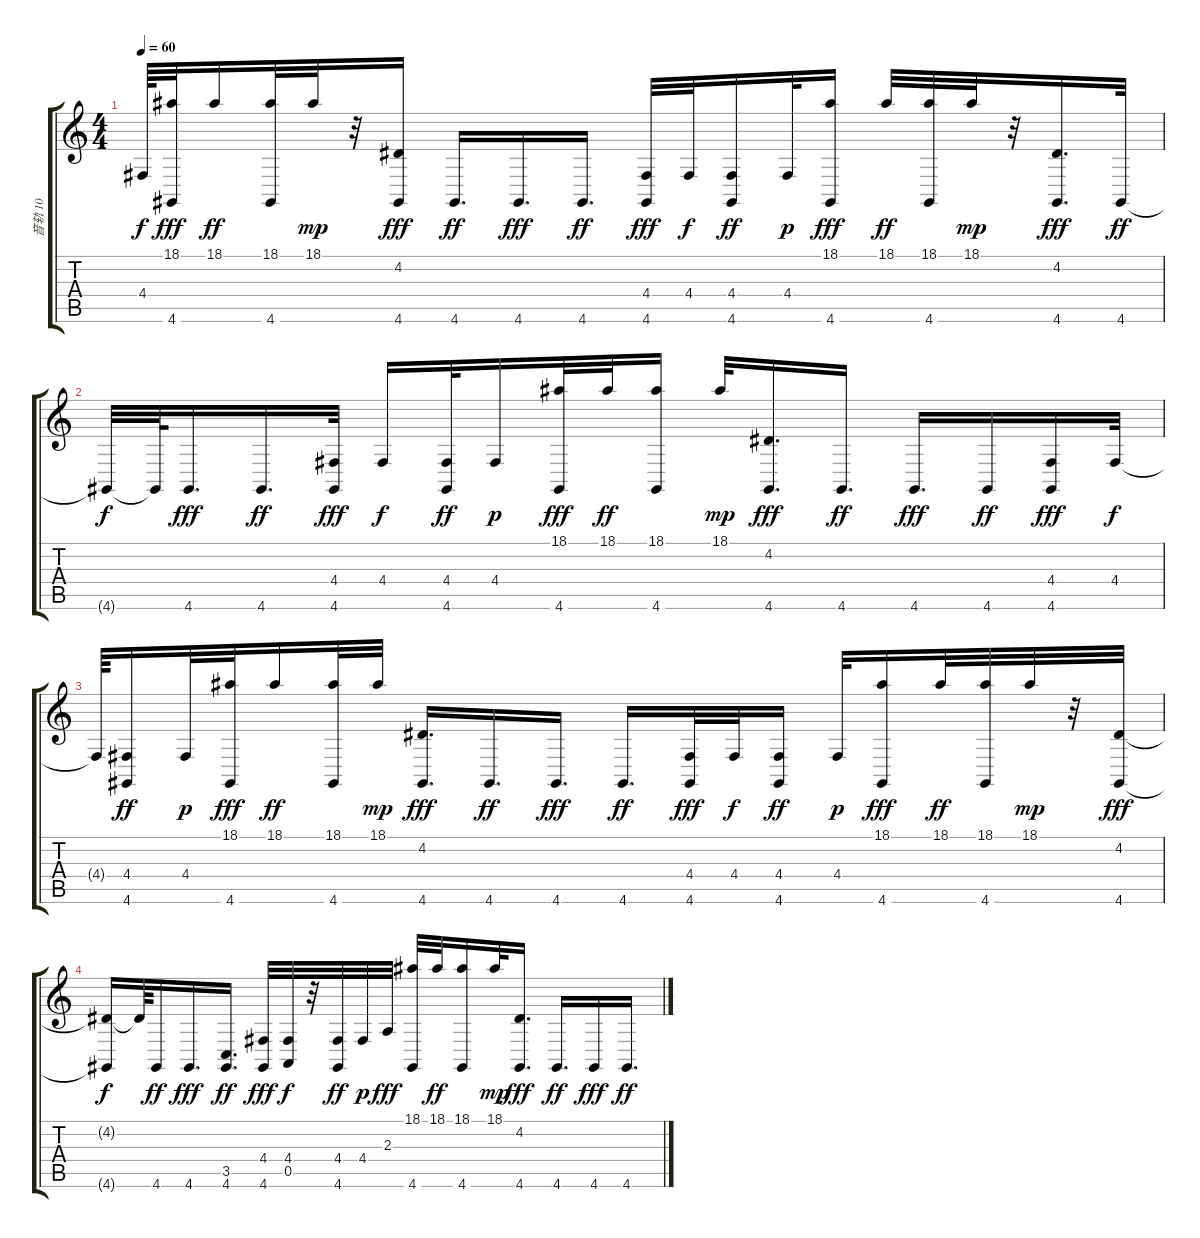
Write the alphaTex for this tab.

\track ("音轨 10" "音轨 10") {instrument acousticgrandpiano}
\staff {score tabs}
\tuning (E4 B3 G3 D3 A2 E2) {hide}
\ts (4 4)
\tempo 60
\clef g2
\ks c
4.4{t}.64{dy f} (18.1 4.6).32{dy fff} 18.1.16{dy ff} (18.1 4.6).32 18.1.32{dy mp} r.32 (4.2 4.6).16{dy fff} 4.6.16{d dy ff} 4.6.16{d dy fff} 4.6.16{d dy ff} (4.4 4.6).32{dy fff} 4.4.32{dy f} (4.4 4.6).16{dy ff} 4.4.32{dy p} (18.1 4.6).16{dy fff} 18.1.32{dy ff} (18.1 4.6).32 18.1.32{dy mp} r.32 (4.2 4.6).16{d dy fff} 4.6.32{dy ff} |
4.6{t}.32{dy f} 4.6{t}.64 4.6.16{d dy fff} 4.6.16{d dy ff} (4.4 4.6).32{dy fff} 4.4.16{dy f} (4.4 4.6).32{dy ff} 4.4.16{dy p} (18.1 4.6).32{dy fff} 18.1.32{dy ff} (18.1 4.6).16 18.1.32{dy mp} (4.2 4.6).16{d dy fff} 4.6.16{d dy ff} 4.6.16{d dy fff} 4.6.16{dy ff} (4.4 4.6).16{dy fff} 4.4.32{dy f} |
4.4{t}.64 (4.4 4.6).16{dy ff} 4.4.32{dy p} (18.1 4.6).32{dy fff} 18.1.16{dy ff} (18.1 4.6).32 18.1.32{dy mp} (4.2 4.6).16{d dy fff} 4.6.16{d dy ff} 4.6.16{d dy fff} 4.6.16{d dy ff} (4.4 4.6).32{dy fff} 4.4.32{dy f} (4.4 4.6).16{dy ff} 4.4.32{dy p} (18.1 4.6).16{dy fff volume 12 balance 7} 18.1.32{dy ff} (18.1 4.6).32 18.1.32{dy mp} r.32 (4.2 4.6).32{dy fff} |
(4.2{t} 4.6{t}).16{dy f} 4.2{t}.64 4.6.16{dy ff} 4.6.16{d dy fff} (3.5 4.6).16{d dy ff} (4.4 4.6).32{dy fff} (4.4 0.5).32{dy f} r.32 (4.4 4.6).32{dy ff} 4.4.32{dy p} 2.3.32{dy fff} (18.1 4.6).32{volume 12 balance 7} 18.1.32{dy ff} (18.1 4.6).16 18.1.32{dy mp} (4.2 4.6).16{d dy fff} 4.6.16{d dy ff} 4.6.16{dy fff} 4.6.16{d dy ff}
